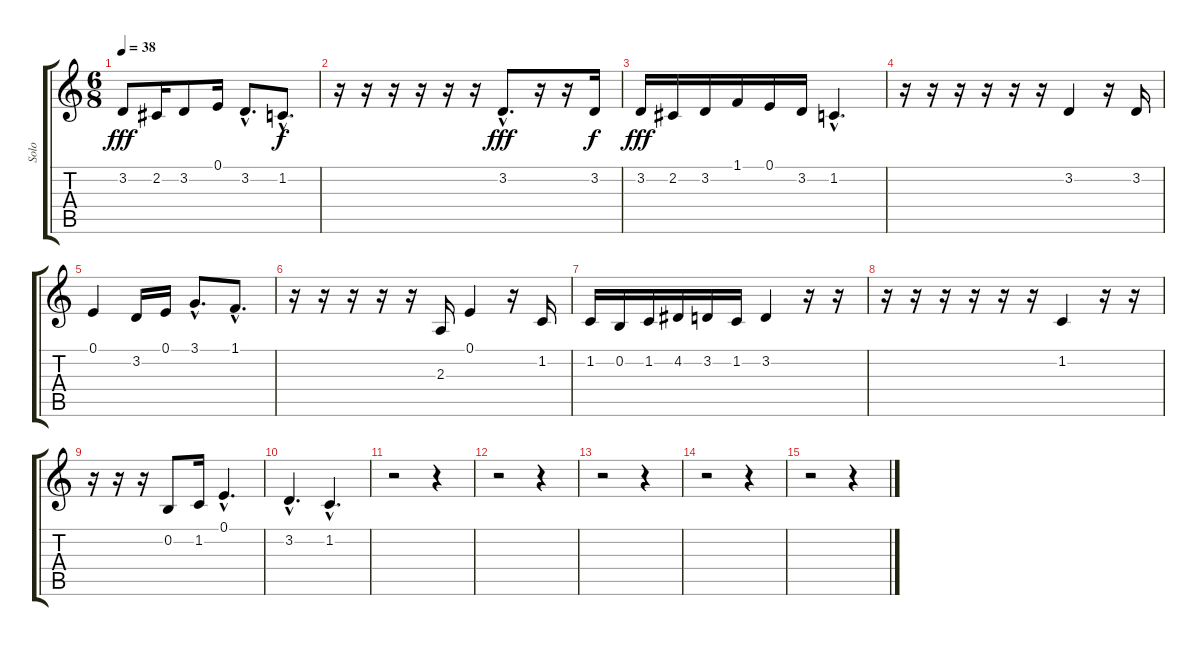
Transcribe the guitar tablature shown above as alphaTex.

\track ("Solo" "Solo") {instrument violin}
\staff {score tabs}
\tuning (E4 B3 G3 D3 A2 E2) {hide}
\ts (6 8)
\tempo 38
\clef g2
\ks c
3.2.8{dy fff} 2.2.16 3.2.8 0.1.16 3.2{hac}.8{d} 1.2{hac}.8{d dy f} |
r.16 r.16 r.16 r.16 r.16 r.16 3.2{hac}.8{d dy fff} r.16 r.16 3.2.16{dy f} |
3.2.16{dy fff} 2.2.16 3.2.16 1.1.16 0.1.16 3.2.16 1.2{hac}.4{d} |
r.16 r.16 r.16 r.16 r.16 r.16 3.2.4 r.16 3.2.16 |
0.1.4 3.2.16 0.1.16 3.1{hac}.8{d} 1.1{hac}.8{d} |
r.16 r.16 r.16 r.16 r.16 2.3.16 0.1.4 r.16 1.2.16 |
1.2.16 0.2.16 1.2.16 4.2.16 3.2.16 1.2.16 3.2.4 r.16 r.16 |
r.16 r.16 r.16 r.16 r.16 r.16 1.2.4 r.16 r.16 |
r.16 r.16 r.16 0.2.8 1.2.16 0.1{hac}.4{d} |
3.2{hac}.4{d} 1.2{hac}.4{d} |
r.2 r.4 |
r.2 r.4 |
r.2 r.4 |
r.2 r.4 |
r.2 r.4
